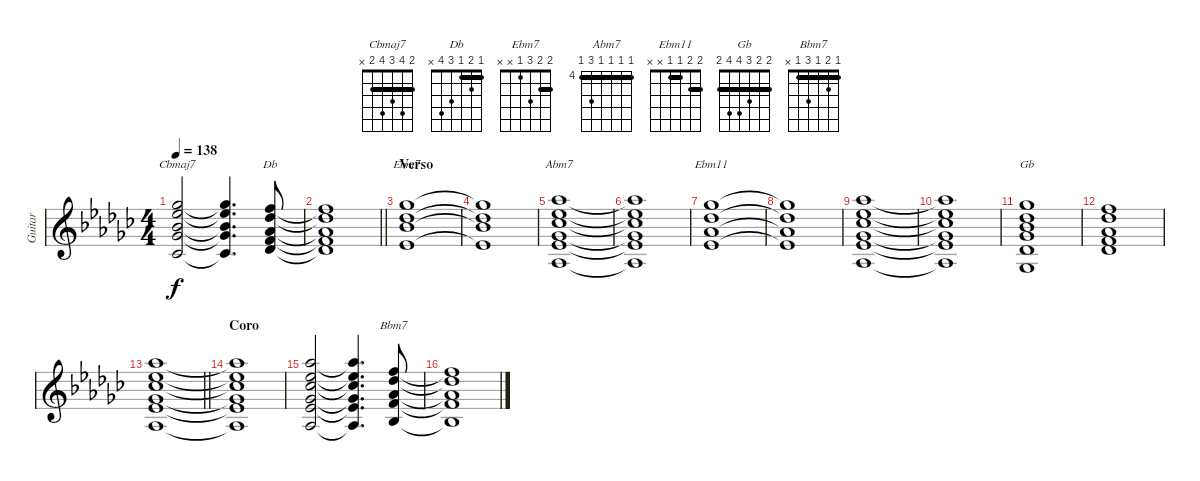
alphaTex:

\track ("Guitar" "Guitar") {instrument acousticguitarsteel}
\staff {score}
\tuning (E4 B3 G3 D3 A2 E2) {hide}
\chord ("Cbmaj7" 2 4 3 4 2 x) {barre 2}
\chord ("Db" 1 2 1 3 4 x) {barre 1}
\chord ("Ebm7" 2 2 3 1 x x) {barre 2}
\chord ("Abm7" 4 4 4 4 6 4) {firstfret 4 barre 4}
\chord ("Ebm11" 2 2 1 1 x x) {barre (1 2)}
\chord ("Gb" 2 2 3 4 4 2) {barre 2}
\chord ("Bbm7" 1 2 1 3 1 x) {barre 1}
\ts (4 4)
\tempo 138
\clef g2
\ks gb
(2.1 4.2 3.3 4.4 2.5).2{ch "Cbmaj7" dy f} (2.1{t} 4.2{t} 3.3{t} 4.4{t} 2.5{t}).4{d} (1.1 2.2 1.3 3.4 4.5).8{ch "Db"} |
\barLineRight lightlight
(1.1{t} 2.2{t} 1.3{t} 3.4{t} 4.5{t}).1 |
\section ("" "Verso")
(2.1 2.2 3.3 1.4).1{ch "Ebm7"} |
(2.1{t} 2.2{t} 3.3{t} 1.4{t}).1 |
(4.1 4.2 4.3 4.4 6.5 4.6).1{ch "Abm7"} |
(4.1{t} 4.2{t} 4.3{t} 4.4{t} 6.5{t} 4.6{t}).1 |
(2.1 2.2 1.3 1.4).1{ch "Ebm11"} |
(2.1{t} 2.2{t} 1.3{t} 1.4{t}).1 |
(4.1 4.2 4.3 4.4 6.5 4.6).1 |
(4.1{t} 4.2{t} 4.3{t} 4.4{t} 6.5{t} 4.6{t}).1 |
(2.1 2.2 3.3 4.4 4.5 2.6).1{ch "Gb"} |
(1.1 2.2 1.3 3.4 4.5).1 |
\barLineRight lightlight
(4.1 4.2 4.3 4.4 6.5 4.6).1 |
\section ("" "Coro")
(4.1{t} 4.2{t} 4.3{t} 4.4{t} 6.5{t} 4.6{t}).1 |
(4.1 4.2 4.3 4.4 6.5 4.6).2 (4.1{t} 4.2{t} 4.3{t} 4.4{t} 6.5{t} 4.6{t}).4{d} (1.1 2.2 1.3 3.4 1.5).8{ch "Bbm7"} |
(1.1{t} 2.2{t} 1.3{t} 3.4{t} 1.5{t}).1
